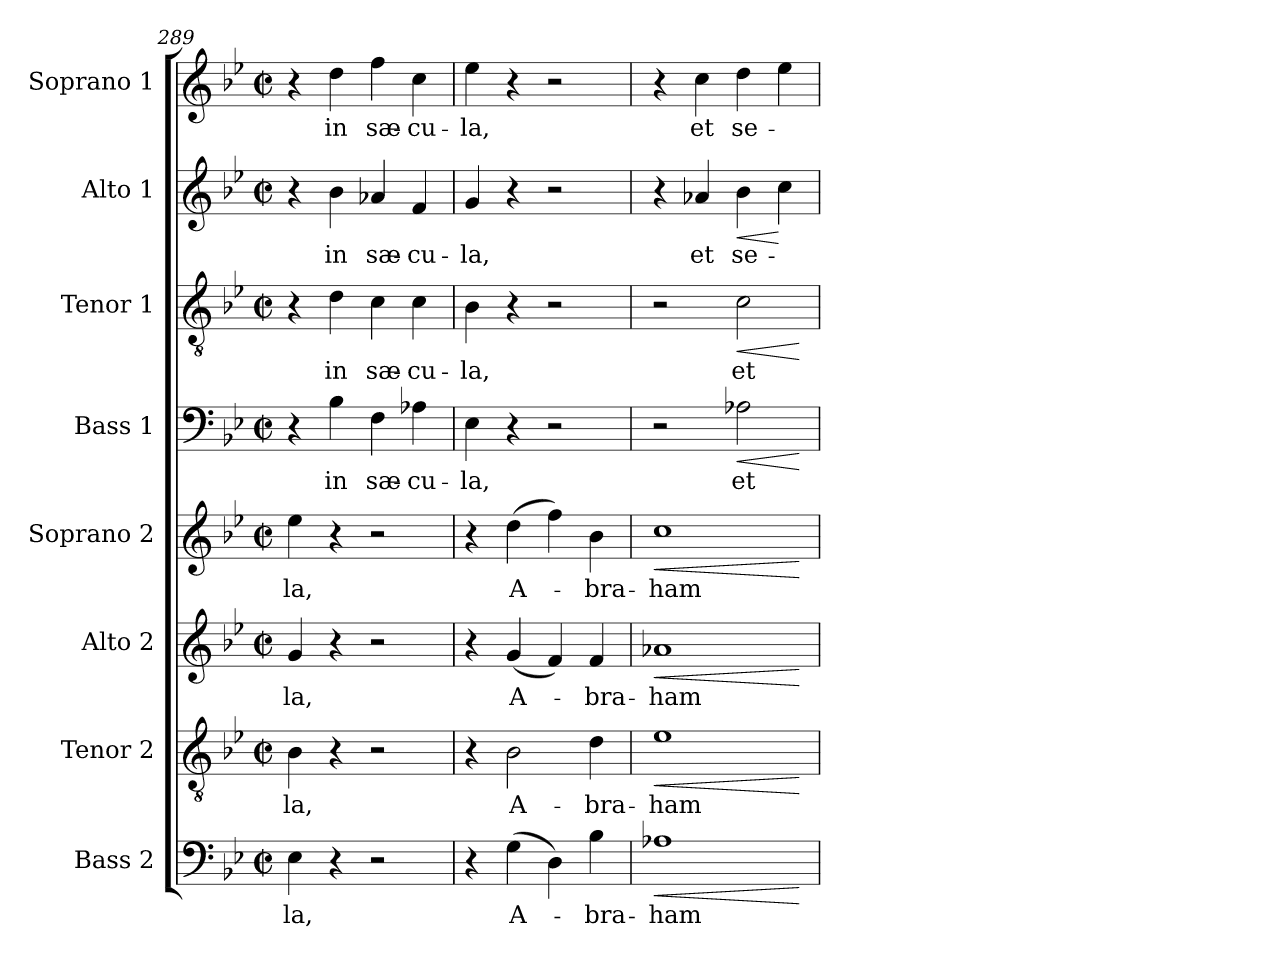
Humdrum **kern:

**kern	**text	**dynam	**kern	**text	**dynam	**kern	**text	**dynam	**kern	**text	**dynam	**kern	**text	**dynam	**kern	**text	**dynam	**kern	**text	**dynam	**kern	**text
*part8	*part8	*part8	*part7	*part7	*part7	*part6	*part6	*part6	*part5	*part5	*part5	*part4	*part4	*part4	*part3	*part3	*part3	*part2	*part2	*part2	*part1	*part1
*staff8	*staff8	*staff8	*staff7	*staff7	*staff7	*staff6	*staff6	*staff6	*staff5	*staff5	*staff5	*staff4	*staff4	*staff4	*staff3	*staff3	*staff3	*staff2	*staff2	*staff2	*staff1	*staff1
*I"Bass 2	*	*	*I"Tenor 2	*	*	*I"Alto 2	*	*	*I"Soprano 2	*	*	*I"Bass 1	*	*	*I"Tenor 1	*	*	*I"Alto 1	*	*	*I"Soprano 1	*
*I'B 2.	*	*	*I'T 2.	*	*	*I'A 2.	*	*	*I'S 2.	*	*	*I'B 1.	*	*	*I'T 1.	*	*	*I'A 1.	*	*	*I'S 1.	*
*clefF4	*	*	*clefGv2	*	*	*clefG2	*	*	*clefG2	*	*	*clefF4	*	*	*clefGv2	*	*	*clefG2	*	*	*clefG2	*
*	*	*	*ITrd7c12	*	*	*	*	*	*	*	*	*	*	*	*ITrd7c12	*	*	*	*	*	*	*
*k[b-e-]	*	*	*k[b-e-]	*	*	*k[b-e-]	*	*	*k[b-e-]	*	*	*k[b-e-]	*	*	*k[b-e-]	*	*	*k[b-e-]	*	*	*k[b-e-]	*
*B-:	*	*	*B-:	*	*	*B-:	*	*	*B-:	*	*	*B-:	*	*	*B-:	*	*	*B-:	*	*	*B-:	*
*M2/2	*	*	*M2/2	*	*	*M2/2	*	*	*M2/2	*	*	*M2/2	*	*	*M2/2	*	*	*M2/2	*	*	*M2/2	*
*met(c|)	*	*	*met(c|)	*	*	*met(c|)	*	*	*met(c|)	*	*	*met(c|)	*	*	*met(c|)	*	*	*met(c|)	*	*	*met(c|)	*
=289	=289	=289	=289	=289	=289	=289	=289	=289	=289	=289	=289	=289	=289	=289	=289	=289	=289	=289	=289	=289	=289	=289
!	!LO:LY:b:color=#000000	!	!	!	!	!	!	!	!	!	!	!	!	!	!	!	!	!	!	!	!	!
!	!	!	!	!LO:LY:b:color=#000000	!	!	!	!	!	!	!	!	!	!	!	!	!	!	!	!	!	!
!	!	!	!	!	!	!	!LO:LY:b:color=#000000	!	!	!	!	!	!	!	!	!	!	!	!	!	!	!
!	!	!	!	!	!	!	!	!	!	!LO:LY:b:color=#000000	!	!	!	!	!	!	!	!	!	!	!	!
4E-i\	-la,	.	4BB-i\	-la,	.	4gi/	-la,	.	4ee-i\	-la,	.	4r	.	.	4r	.	.	4r	.	.	4r	.
!	!	!	!	!	!	!	!	!	!	!	!	!	!LO:LY:b:color=#000000	!	!	!	!	!	!	!	!	!
!	!	!	!	!	!	!	!	!	!	!	!	!	!	!	!	!LO:LY:b:color=#000000	!	!	!	!	!	!
!	!	!	!	!	!	!	!	!	!	!	!	!	!	!	!	!	!	!	!LO:LY:b:color=#000000	!	!	!
!	!	!	!	!	!	!	!	!	!	!	!	!	!	!	!	!	!	!	!	!	!	!LO:LY:b:color=#000000
4r	.	.	4r	.	.	4r	.	.	4r	.	.	4B-i\	in	.	4Di\	in	.	4b-i\	in	.	4ddi\	in
!	!	!	!	!	!	!	!	!	!	!	!	!	!LO:LY:b:color=#000000	!	!	!	!	!	!	!	!	!
!	!	!	!	!	!	!	!	!	!	!	!	!	!	!	!	!LO:LY:b:color=#000000	!	!	!	!	!	!
!	!	!	!	!	!	!	!	!	!	!	!	!	!	!	!	!	!	!	!LO:LY:b:color=#000000	!	!	!
!	!	!	!	!	!	!	!	!	!	!	!	!	!	!	!	!	!	!	!	!	!	!LO:LY:b:color=#000000
2r	.	.	2r	.	.	2r	.	.	2r	.	.	4Fi\	sæ-	.	4Ci\	sæ-	.	4a-Xi/	sæ-	.	4ffi\	sæ-
!	!	!	!	!	!	!	!	!	!	!	!	!	!LO:LY:b:color=#000000	!	!	!	!	!	!	!	!	!
!	!	!	!	!	!	!	!	!	!	!	!	!	!	!	!	!LO:LY:b:color=#000000	!	!	!	!	!	!
!	!	!	!	!	!	!	!	!	!	!	!	!	!	!	!	!	!	!	!LO:LY:b:color=#000000	!	!	!
!	!	!	!	!	!	!	!	!	!	!	!	!	!	!	!	!	!	!	!	!	!	!LO:LY:b:color=#000000
.	.	.	.	.	.	.	.	.	.	.	.	4A-Xi\	-cu-	.	4Ci\	-cu-	.	4fi/	-cu-	.	4cci\	-cu-
=290	=290	=290	=290	=290	=290	=290	=290	=290	=290	=290	=290	=290	=290	=290	=290	=290	=290	=290	=290	=290	=290	=290
!	!	!	!	!	!	!	!	!	!	!	!	!	!LO:LY:b:color=#000000	!	!	!	!	!	!	!	!	!
!	!	!	!	!	!	!	!	!	!	!	!	!	!	!	!	!LO:LY:b:color=#000000	!	!	!	!	!	!
!	!	!	!	!	!	!	!	!	!	!	!	!	!	!	!	!	!	!	!LO:LY:b:color=#000000	!	!	!
!	!	!	!	!	!	!	!	!	!	!	!	!	!	!	!	!	!	!	!	!	!	!LO:LY:b:color=#000000
4r	.	.	4r	.	.	4r	.	.	4r	.	.	4E-i\	-la,	.	4BB-i\	-la,	.	4gi/	-la,	.	4ee-i\	-la,
!	!LO:LY:b:color=#000000	!	!	!	!	!	!	!	!	!	!	!	!	!	!	!	!	!	!	!	!	!
!	!	!	!	!LO:LY:b:color=#000000	!	!	!	!	!	!	!	!	!	!	!	!	!	!	!	!	!	!
!	!	!	!	!	!	!	!LO:LY:b:color=#000000	!	!	!	!	!	!	!	!	!	!	!	!	!	!	!
!	!	!	!	!	!	!	!	!	!	!LO:LY:b:color=#000000	!	!	!	!	!	!	!	!	!	!	!	!
(4Gi\	A-	.	2BB-i\	A-	.	(4gi/	A-	.	(4ddi\	A-	.	4r	.	.	4r	.	.	4r	.	.	4r	.
4Di\)	.	.	.	.	.	4fi/)	.	.	4ffi\)	.	.	2r	.	.	2r	.	.	2r	.	.	2r	.
!	!LO:LY:b:color=#000000	!	!	!	!	!	!	!	!	!	!	!	!	!	!	!	!	!	!	!	!	!
!	!	!	!	!LO:LY:b:color=#000000	!	!	!	!	!	!	!	!	!	!	!	!	!	!	!	!	!	!
!	!	!	!	!	!	!	!LO:LY:b:color=#000000	!	!	!	!	!	!	!	!	!	!	!	!	!	!	!
!	!	!	!	!	!	!	!	!	!	!LO:LY:b:color=#000000	!	!	!	!	!	!	!	!	!	!	!	!
4B-i\	-bra-	.	4Di\	-bra-	.	4fi/	-bra-	.	4b-i\	-bra-	.	.	.	.	.	.	.	.	.	.	.	.
!!LO:LB:g=z
=291	=291	=291	=291	=291	=291	=291	=291	=291	=291	=291	=291	=291	=291	=291	=291	=291	=291	=291	=291	=291	=291	=291
!	!LO:LY:b:color=#000000	!LO:HP:b	!	!	!	!	!	!	!	!	!	!	!	!	!	!	!	!	!	!	!	!
!	!	!	!	!LO:LY:b:color=#000000	!LO:HP:b	!	!	!	!	!	!	!	!	!	!	!	!	!	!	!	!	!
!	!	!	!	!	!	!	!LO:LY:b:color=#000000	!LO:HP:b	!	!	!	!	!	!	!	!	!	!	!	!	!	!
!	!	!	!	!	!	!	!	!	!	!LO:LY:b:color=#000000	!LO:HP:b	!	!	!	!	!	!	!	!	!	!	!
1A-Xi	-ham	<	1E-i	-ham	<	1a-Xi	-ham	<	1cci	-ham	<	2r	.	.	2r	.	.	4r	.	.	4r	.
!	!	!	!	!	!	!	!	!	!	!	!	!	!	!	!	!	!	!	!LO:LY:b:color=#000000	!	!	!
!	!	!	!	!	!	!	!	!	!	!	!	!	!	!	!	!	!	!	!	!	!	!LO:LY:b:color=#000000
.	.	.	.	.	.	.	.	.	.	.	.	.	.	.	.	.	.	4a-Xi/	et	.	4cci\	et
!	!	!	!	!	!	!	!	!	!	!	!	!	!LO:LY:b:color=#000000	!LO:HP:b	!	!	!	!	!	!	!	!
!	!	!	!	!	!	!	!	!	!	!	!	!	!	!	!	!LO:LY:b:color=#000000	!LO:HP:b	!	!	!	!	!
!	!	!	!	!	!	!	!	!	!	!	!	!	!	!	!	!	!	!	!LO:LY:b:color=#000000	!LO:HP:b	!	!
!	!	!	!	!	!	!	!	!	!	!	!	!	!	!	!	!	!	!	!	!	!	!LO:LY:b:color=#000000
.	.	.	.	.	.	.	.	.	.	.	.	2A-Xi\	et	<	2Ci\	et	<	4b-i\	se-	<	4ddi\	se-
.	.	.	.	.	.	.	.	.	.	.	.	.	.	.	.	.	.	4cci\	.	[	4ee-i\	.
.	.	[	.	.	[	.	.	[	.	.	[	.	.	[	.	.	[	.	.	.	.	.
=	=	=	=	=	=	=	=	=	=	=	=	=	=	=	=	=	=	=	=	=	=	=
*-	*-	*-	*-	*-	*-	*-	*-	*-	*-	*-	*-	*-	*-	*-	*-	*-	*-	*-	*-	*-	*-	*-
